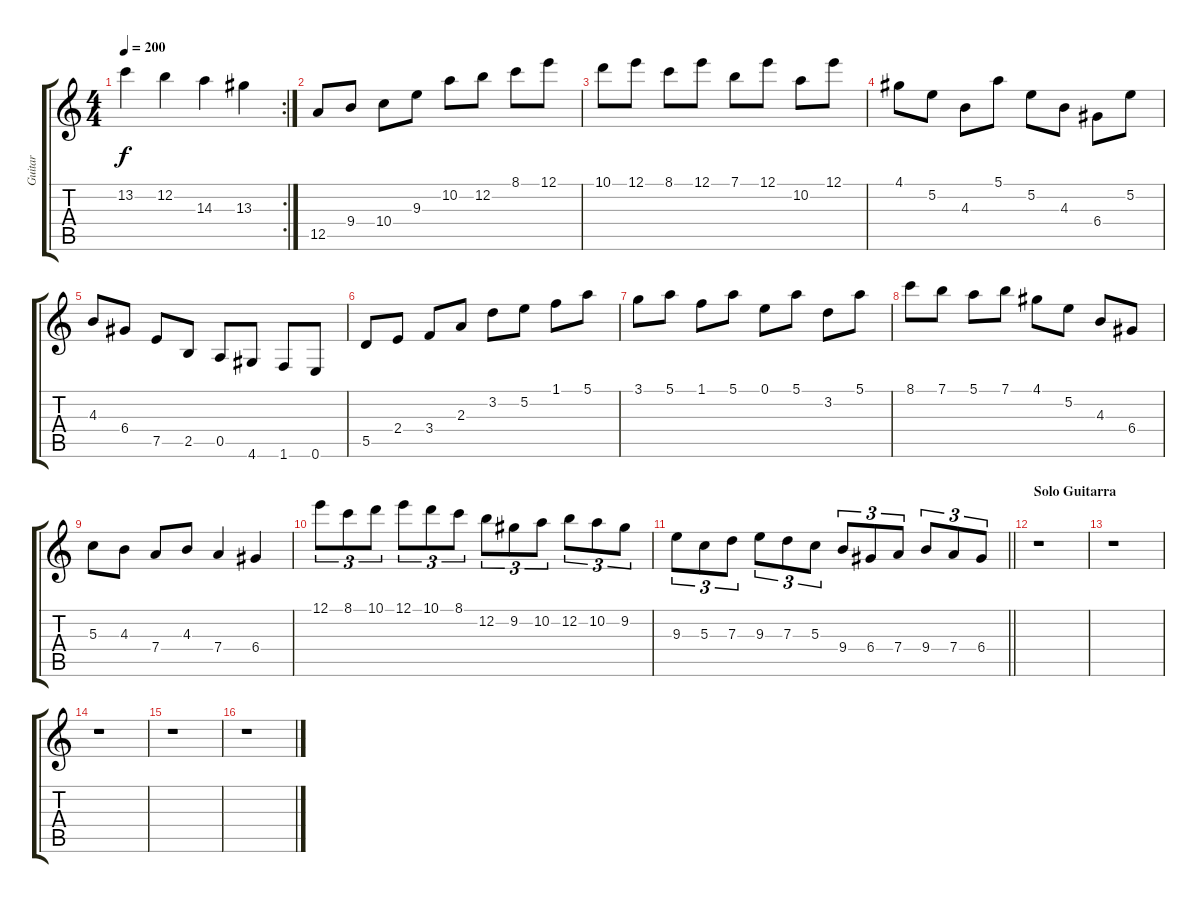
\track ("Guitar" "Guitar") {instrument distortionguitar}
\staff {score tabs}
\tuning (E4 B3 G3 D3 A2 E2) {hide}
\rc 2
\ts (4 4)
\tempo 200
\clef g2
\ks c
13.2.4{dy f} 12.2.4 14.3.4 13.3.4 |
12.5.8 9.4.8 10.4.8 9.3.8 10.2.8 12.2.8 8.1.8 12.1.8 |
10.1.8 12.1.8 8.1.8 12.1.8 7.1.8 12.1.8 10.2.8 12.1.8 |
4.1.8 5.2.8 4.3.8 5.1.8 5.2.8 4.3.8 6.4.8 5.2.8 |
4.3.8 6.4.8 7.5.8 2.5.8 0.5.8 4.6.8 1.6.8 0.6.8 |
5.5.8 2.4.8 3.4.8 2.3.8 3.2.8 5.2.8 1.1.8 5.1.8 |
3.1.8 5.1.8 1.1.8 5.1.8 0.1.8 5.1.8 3.2.8 5.1.8 |
8.1.8 7.1.8 5.1.8 7.1.8 4.1.8 5.2.8 4.3.8 6.4.8 |
5.3.8 4.3.8 7.4.8 4.3.8 7.4.4 6.4.4 |
12.1.8{tu (3 2)} 8.1.8{tu (3 2)} 10.1.8{tu (3 2)} 12.1.8{tu (3 2)} 10.1.8{tu (3 2)} 8.1.8{tu (3 2)} 12.2.8{tu (3 2)} 9.2.8{tu (3 2)} 10.2.8{tu (3 2)} 12.2.8{tu (3 2)} 10.2.8{tu (3 2)} 9.2.8{tu (3 2)} |
\barLineRight lightlight
9.3.8{tu (3 2)} 5.3.8{tu (3 2)} 7.3.8{tu (3 2)} 9.3.8{tu (3 2)} 7.3.8{tu (3 2)} 5.3.8{tu (3 2)} 9.4.8{tu (3 2)} 6.4.8{tu (3 2)} 7.4.8{tu (3 2)} 9.4.8{tu (3 2)} 7.4.8{tu (3 2)} 6.4.8{tu (3 2)} |
\section ("" "Solo Guitarra")
r.1 |
r.1 |
r.1 |
r.1 |
r.1
